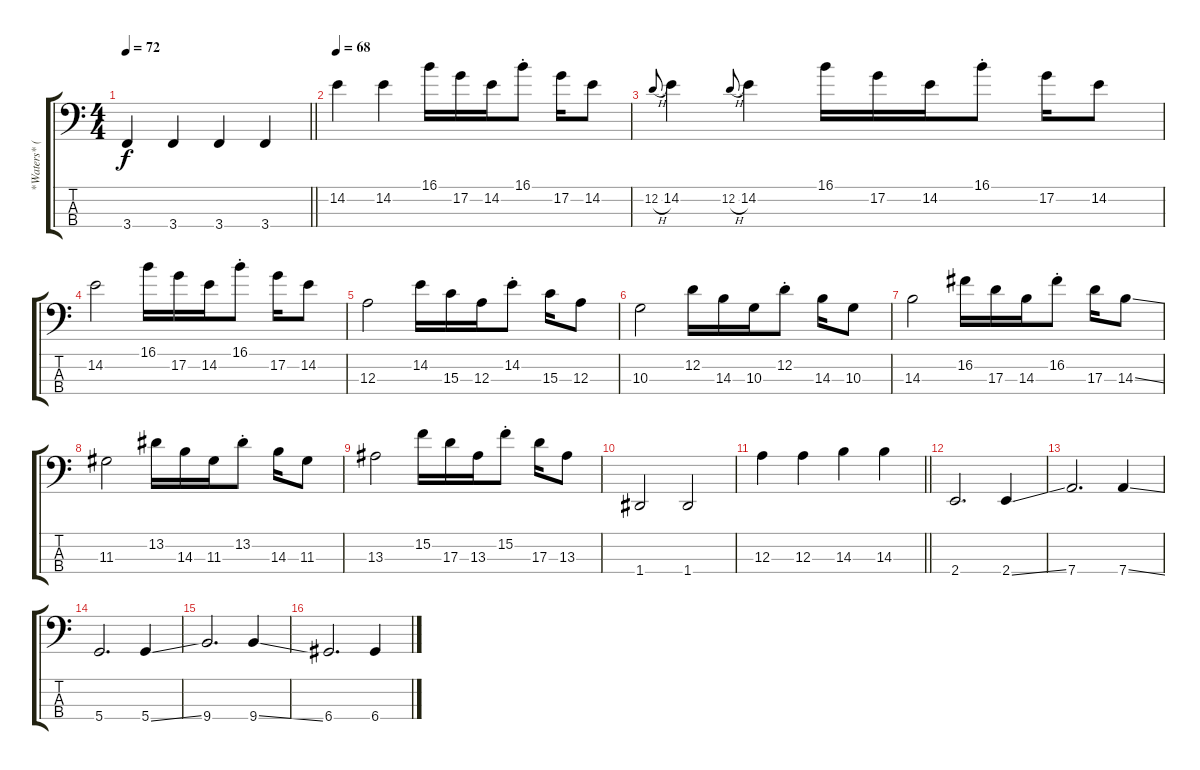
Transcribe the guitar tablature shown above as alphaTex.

\track ("*Waters* (Fretless Bass w/Dropped D)" "*Waters* (") {instrument electricbassfinger}
\staff {score tabs}
\tuning (G2 D2 A1 D1) {hide}
\ts (4 4)
\tempo 72
\clef f4
\barLineRight lightlight
\ks c
3.4.4{dy f} 3.4.4 3.4.4 3.4.4 |
\tempo 68
14.2.4{instrument acousticbass} 14.2.4 16.1.16 17.2.16 14.2.16 16.1{st}.8 17.2.16 14.2.8 |
12.2{h}.8{gr onbeat} 14.2.4 12.2{h}.8{gr onbeat} 14.2.4 16.1.16 17.2.16 14.2.16 16.1{st}.8 17.2.16 14.2.8 |
14.2.2 16.1.16 17.2.16 14.2.16 16.1{st}.8 17.2.16 14.2.8 |
12.3.2 14.2.16 15.3.16 12.3.16 14.2{st}.8 15.3.16 12.3.8 |
10.3.2 12.2.16 14.3.16 10.3.16 12.2{st}.8 14.3.16 10.3.8 |
14.3.2 16.2.16 17.3.16 14.3.16 16.2{st}.8 17.3.16 14.3{ss}.8 |
11.3.2 13.2.16 14.3.16 11.3.16 13.2{st}.8 14.3.16 11.3.8 |
13.3.2 15.2.16 17.3.16 13.3.16 15.2{st}.8 17.3.16 13.3.8 |
1.4.2 1.4.2 |
\barLineRight lightlight
12.3.4 12.3.4 14.3.4 14.3.4 |
2.4.2{d} 2.4{ss}.4 |
7.4.2{d} 7.4{ss}.4 |
5.4.2{d} 5.4{ss}.4 |
9.4.2{d} 9.4{ss}.4 |
6.4.2{d} 6.4{ss}.4
